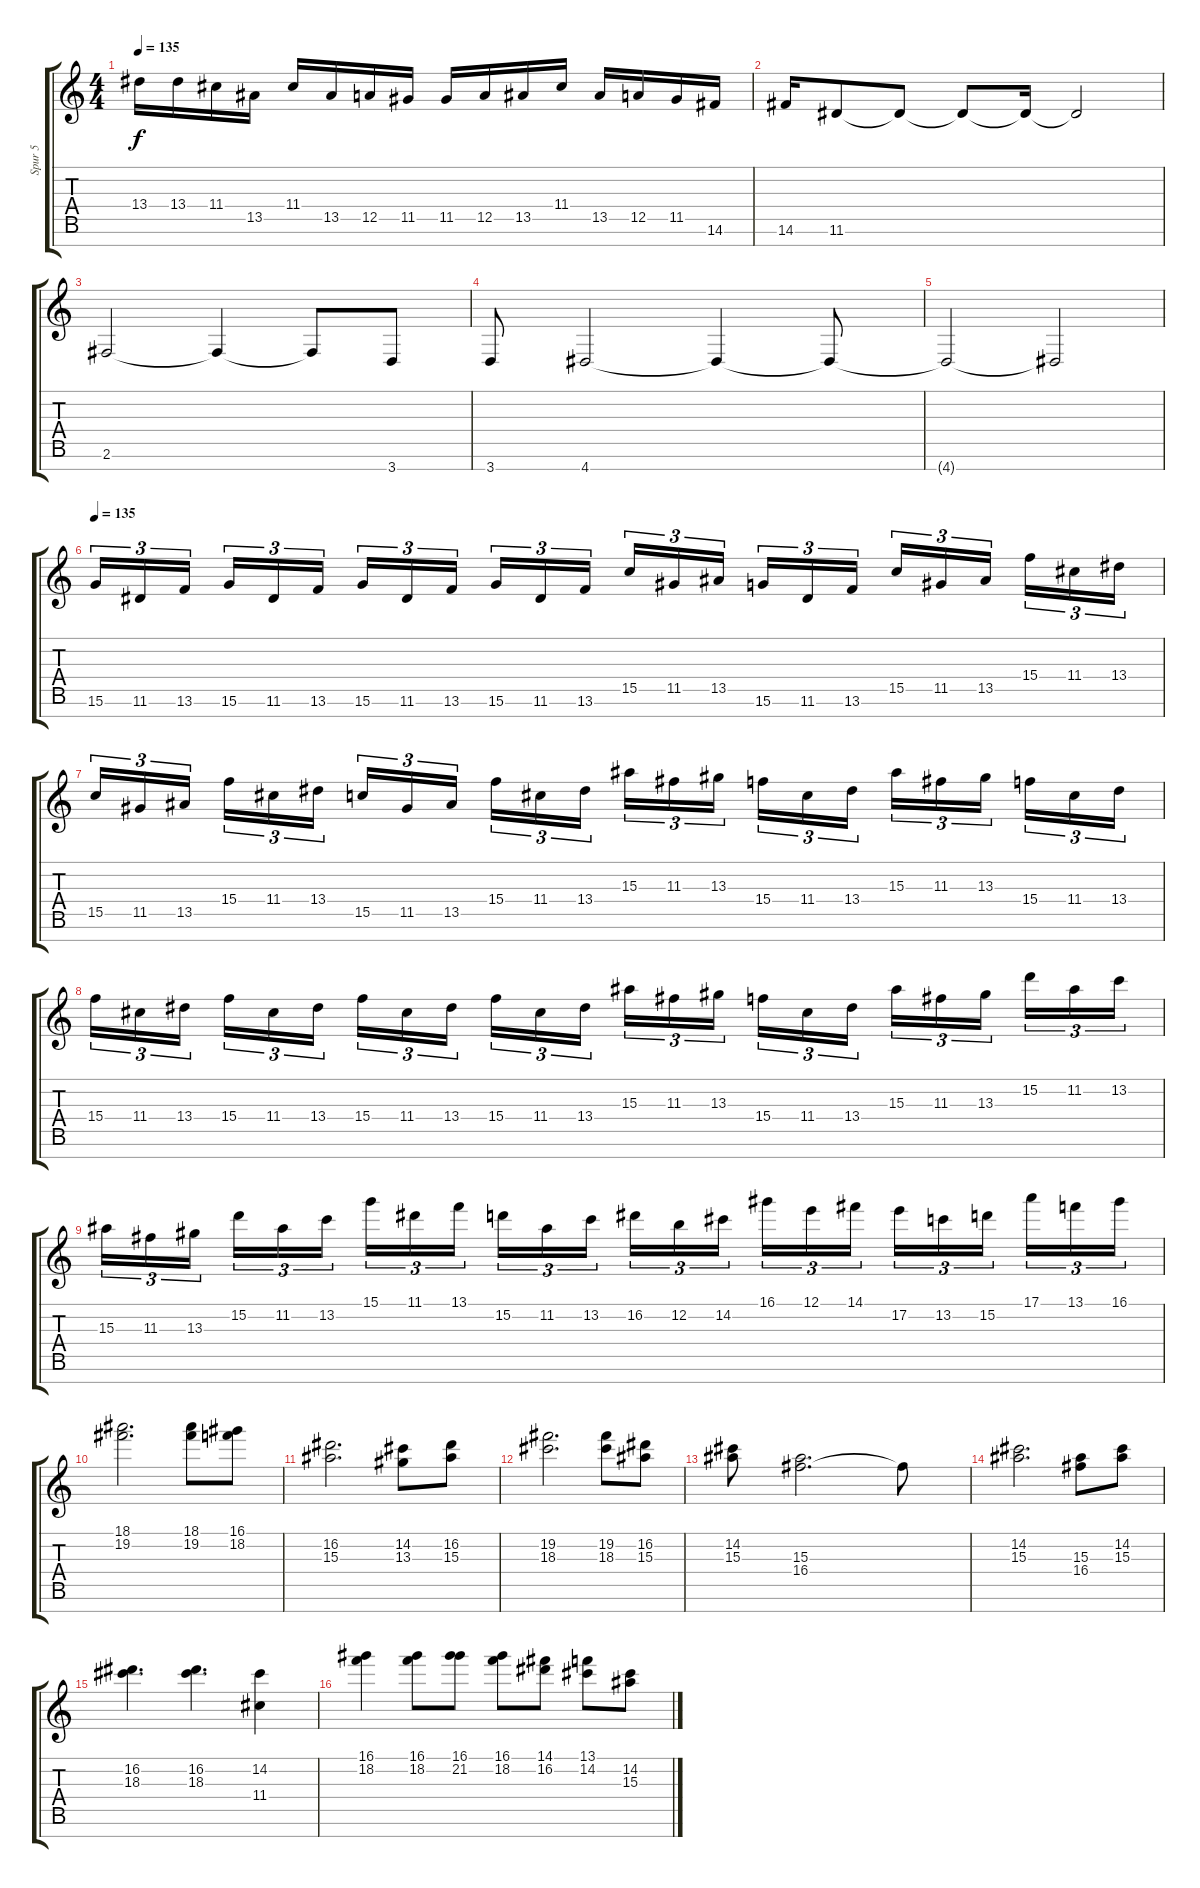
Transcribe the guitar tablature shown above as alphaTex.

\track ("Spur 5" "Spur 5") {instrument overdrivenguitar}
\staff {score tabs}
\tuning (E4 B3 G3 D3 A2 E2 B1) {hide}
\ts (4 4)
\tempo 135
\clef g2
\ks c
13.4{t}.16{dy f} 13.4.16 11.4.16 13.5.16 11.4.16 13.5.16 12.5.16 11.5.16 11.5.16 12.5.16 13.5.16 11.4.16 13.5.16 12.5.16 11.5.16 14.6.16 |
14.6.16 11.6.8 11.6{t}.8 11.6{t}.8 11.6{t}.16 11.6{t}.2 |
2.6.2 2.6{t}.4 2.6{t}.8 3.7.8 |
3.7.8 4.7.2 4.7{t}.4 4.7{t}.8 |
4.7{t}.2 4.7{t}.2 |
\tempo 135
15.6.16{tu (3 2)} 11.6.16{tu (3 2)} 13.6.16{tu (3 2) beam splitsecondary} 15.6.16{tu (3 2)} 11.6.16{tu (3 2)} 13.6.16{tu (3 2)} 15.6.16{tu (3 2)} 11.6.16{tu (3 2)} 13.6.16{tu (3 2) beam splitsecondary} 15.6.16{tu (3 2)} 11.6.16{tu (3 2)} 13.6.16{tu (3 2)} 15.5.16{tu (3 2)} 11.5.16{tu (3 2)} 13.5.16{tu (3 2) beam splitsecondary} 15.6.16{tu (3 2)} 11.6.16{tu (3 2)} 13.6.16{tu (3 2)} 15.5.16{tu (3 2)} 11.5.16{tu (3 2)} 13.5.16{tu (3 2) beam splitsecondary} 15.4.16{tu (3 2)} 11.4.16{tu (3 2)} 13.4.16{tu (3 2)} |
15.5.16{tu (3 2)} 11.5.16{tu (3 2)} 13.5.16{tu (3 2) beam splitsecondary} 15.4.16{tu (3 2)} 11.4.16{tu (3 2)} 13.4.16{tu (3 2)} 15.5.16{tu (3 2)} 11.5.16{tu (3 2)} 13.5.16{tu (3 2) beam splitsecondary} 15.4.16{tu (3 2)} 11.4.16{tu (3 2)} 13.4.16{tu (3 2)} 15.3.16{tu (3 2)} 11.3.16{tu (3 2)} 13.3.16{tu (3 2) beam splitsecondary} 15.4.16{tu (3 2)} 11.4.16{tu (3 2)} 13.4.16{tu (3 2)} 15.3.16{tu (3 2)} 11.3.16{tu (3 2)} 13.3.16{tu (3 2) beam splitsecondary} 15.4.16{tu (3 2)} 11.4.16{tu (3 2)} 13.4.16{tu (3 2)} |
15.4.16{tu (3 2)} 11.4.16{tu (3 2)} 13.4.16{tu (3 2) beam splitsecondary} 15.4.16{tu (3 2)} 11.4.16{tu (3 2)} 13.4.16{tu (3 2)} 15.4.16{tu (3 2)} 11.4.16{tu (3 2)} 13.4.16{tu (3 2) beam splitsecondary} 15.4.16{tu (3 2)} 11.4.16{tu (3 2)} 13.4.16{tu (3 2)} 15.3.16{tu (3 2)} 11.3.16{tu (3 2)} 13.3.16{tu (3 2) beam splitsecondary} 15.4.16{tu (3 2)} 11.4.16{tu (3 2)} 13.4.16{tu (3 2)} 15.3.16{tu (3 2)} 11.3.16{tu (3 2)} 13.3.16{tu (3 2) beam splitsecondary} 15.2.16{tu (3 2)} 11.2.16{tu (3 2)} 13.2.16{tu (3 2)} |
15.3.16{tu (3 2)} 11.3.16{tu (3 2)} 13.3.16{tu (3 2) beam splitsecondary} 15.2.16{tu (3 2)} 11.2.16{tu (3 2)} 13.2.16{tu (3 2)} 15.1.16{tu (3 2)} 11.1.16{tu (3 2)} 13.1.16{tu (3 2) beam splitsecondary} 15.2.16{tu (3 2)} 11.2.16{tu (3 2)} 13.2.16{tu (3 2)} 16.2.16{tu (3 2)} 12.2.16{tu (3 2)} 14.2.16{tu (3 2) beam splitsecondary} 16.1.16{tu (3 2)} 12.1.16{tu (3 2)} 14.1.16{tu (3 2)} 17.2.16{tu (3 2)} 13.2.16{tu (3 2)} 15.2.16{tu (3 2) beam splitsecondary} 17.1.16{tu (3 2)} 13.1.16{tu (3 2)} 16.1.16{tu (3 2)} |
(18.1 19.2).2{d} (18.1 19.2).8 (16.1 18.2).8 |
(16.2 15.3).2{d} (14.2 13.3).8 (16.2 15.3).8 |
(19.2 18.3).2{d} (19.2 18.3).8 (16.2 15.3).8 |
(14.2 15.3).8 (15.3 16.4).2{d} 16.4{t}.8 |
(14.2 15.3).2{d} (15.3 16.4).8 (14.2 15.3).8 |
(16.2 18.3).4{d} (16.2 18.3).4{d} (14.2 11.4).4 |
(16.1 18.2).4 (16.1 18.2).8 (16.1 21.2).8 (16.1 18.2).8 (14.1 16.2).8 (13.1 14.2).8 (14.2 15.3).8
